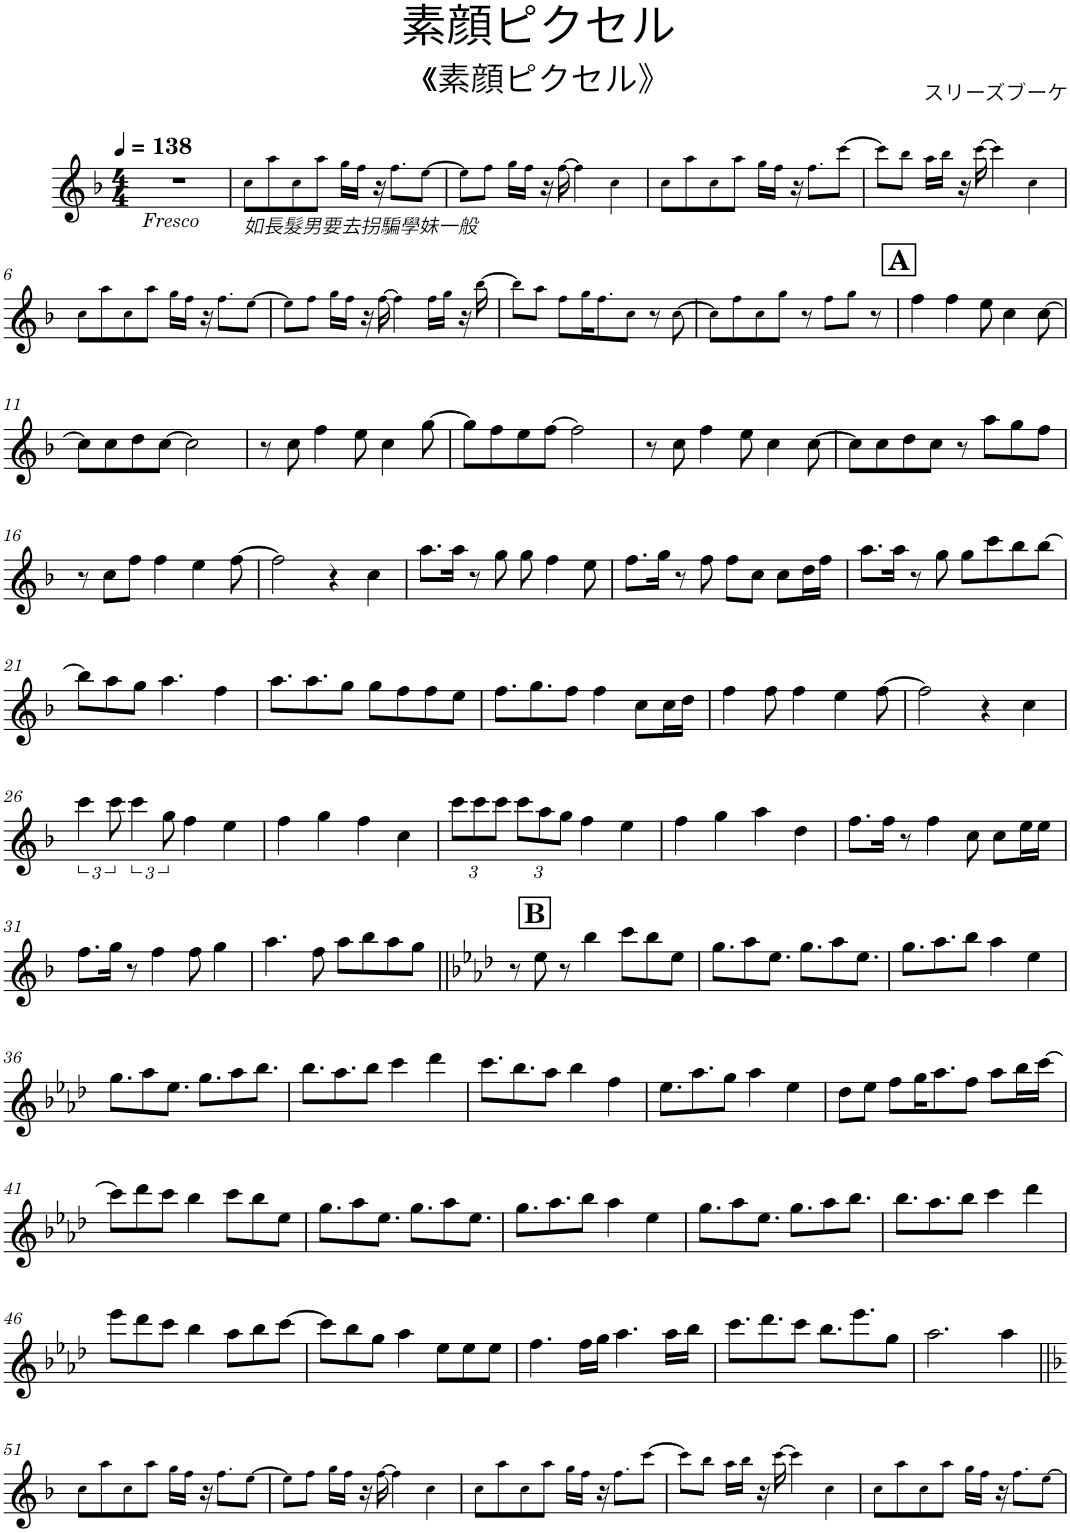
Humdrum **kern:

**kern
*part1
*staff1
*I"Piano
*I'Pno.
*clefG2
*k[b-]
*M4/4
*MM138
=1
1r
=2
!LO:TX:b:i:t=如長髮男要去拐騙學妹一般
!LO:TX:b:i:t=Fresco
8cc!\L
8aa!\
8cc!\
8aa!\J
16gg!\LL
16ff!\JJ
16r
8.ff!\L
[8ee!\J
=3
8ee!\L]
8ff!\J
16gg!\LL
16ff!\JJ
16r
[16ff!\
4ff!\]
4cc!\
=4
8cc!\L
8aa!\
8cc!\
8aa!\J
16gg!\LL
16ff!\JJ
16r
8.ff!\L
[8ccc!\J
=5
8ccc!\L]
8bb-!\J
16aa!\LL
16bb-!\JJ
16r
[16ccc!\
4ccc!\]
4cc!\
!!LO:LB:g=z
=6
8cc!\L
8aa!\
8cc!\
8aa!\J
16gg!\LL
16ff!\JJ
16r
8.ff!\L
[8ee!\J
=7
8ee!\L]
8ff!\J
16gg!\LL
16ff!\JJ
16r
[16ff!\
4ff!\]
16ff!\LL
16gg!\JJ
16r
[16bb-!\
=8
8bb-!\L]
8aa!\J
8ff!\L
16gg!\K
8.ff!\
8cc!\J
8r
[8cc!\
=9
8cc!\L]
8ff!\
8cc!\
8gg!\J
8r
8ff!\L
8gg!\J
8r
!!LO:REH:place=s1:a:B:cj:fs=14:t=A
=10
4ff\
4ff\
8ee\
4cc\
[8cc\
!!LO:LB:g=z
=11
8cc\L]
8cc\
8dd\
[8cc\J
2cc\]
=12
8r
8cc\
4ff\
8ee\
4cc\
[8gg\
=13
8gg\L]
8ff\
8ee\
[8ff\J
2ff\]
=14
8r
8cc\
4ff\
8ee\
4cc\
[8cc\
=15
8cc\L]
8cc\
8dd\
8cc\J
8r
8aa\L
8gg\
8ff\J
!!LO:LB:g=z
=16
8r
8cc\L
8ff\J
4ff\
4ee\
[8ff\
=17
2ff\]
4r
4cc\
=18
8.aa\L
16aa\Jk
8r
8gg\
8gg\
4ff\
8ee\
=19
8.ff\L
16gg\Jk
8r
8ff\
8ff\L
8cc\J
8cc\L
16dd\L
16ff\JJ
=20
8.aa\L
16aa\Jk
8r
8gg\
8gg\L
8ccc\
8bb-\
[8bb-\J
!!LO:LB:g=z
=21
8bb-\L]
8aa\
8gg\J
4.aa\
4ff\
=22
8.aa\L
8.aa\
8gg\J
8gg\L
8ff\
8ff\
8ee\J
=23
8.ff\L
8.gg\
8ff\J
4ff\
8cc\L
16cc\L
16dd\JJ
=24
4ff\
8ff\
4ff\
4ee\
[8ff\
=25
2ff\]
4r
4cc\
!!LO:LB:g=z
=26
6ccc\
12ccc\
6ccc\
12gg\
4ff\
4ee\
=27
4ff\
4gg\
4ff\
4cc\
=28
*Xbrackettup
12ccc\L
12ccc\
12ccc\J
12ccc\L
12aa\
12gg\J
4ff\
4ee\
=29
4ff\
4gg\
4aa\
4dd\
=30
8.ff\L
16ff\Jk
8r
4ff\
8cc\
8cc\L
16ee\L
16ee\JJ
!!LO:LB:g=z
=31
8.ff\L
16gg\Jk
8r
4ff\
8ff\
4gg\
=32
4.aa\
8ff\
8aa\L
8bb-\
8aa\
8gg\J
!!LO:REH:place=s1:a:B:cj:fs=14:t=B:qo=0.5
=33||
*k[b-e-a-d-]
8r
8ee-\
8r
4bb-\
8ccc\L
8bb-\
8ee-\J
=34
8.gg\L
8aa-\
8.ee-\J
8.gg\L
8aa-\
8.ee-\J
=35
8.gg\L
8.aa-\
8bb-\J
4aa-\
4ee-\
!!LO:LB:g=z
=36
8.gg\L
8aa-\
8.ee-\J
8.gg\L
8aa-\
8.bb-\J
=37
8.bb-\L
8.aa-\
8bb-\J
4ccc\
4ddd-\
=38
8.ccc\L
8.bb-\
8aa-\J
4bb-\
4ff\
=39
8.ee-\L
8.aa-\
8gg\J
4aa-\
4ee-\
=40
8dd-\L
8ee-\J
8ff\L
16gg\K
8.aa-\
8ff\J
8aa-\L
16bb-\L
[16ccc\JJ
!!LO:LB:g=z
=41
8ccc\L]
8ddd-\
8ccc\J
4bb-\
8ccc\L
8bb-\
8ee-\J
=42
8.gg\L
8aa-\
8.ee-\J
8.gg\L
8aa-\
8.ee-\J
=43
8.gg\L
8.aa-\
8bb-\J
4aa-\
4ee-\
=44
8.gg\L
8aa-\
8.ee-\J
8.gg\L
8aa-\
8.bb-\J
=45
8.bb-\L
8.aa-\
8bb-\J
4ccc\
4ddd-\
!!LO:LB:g=z
=46
8eee-\L
8ddd-\
8ccc\J
4bb-\
8aa-\L
8bb-\
[8ccc\J
=47
8ccc\L]
8bb-\
8gg\J
4aa-\
8ee-\L
8ee-\
8ee-\J
=48
4.ff\
16ff\LL
16gg\JJ
4.aa-\
16aa-\LL
16bb-\JJ
=49
8.ccc\L
8.ddd-\
8ccc\J
8.bb-\L
8.eee-\
8gg\J
=50
2.aa-\
4aa-\
!!LO:LB:g=z
=51||
*k[b-]
8cc!\L
8aa!\
8cc!\
8aa!\J
16gg!\LL
16ff!\JJ
16r
8.ff!\L
[8ee!\J
=52
8ee!\L]
8ff!\J
16gg!\LL
16ff!\JJ
16r
[16ff!\
4ff!\]
4cc!\
=53
8cc!\L
8aa!\
8cc!\
8aa!\J
16gg!\LL
16ff!\JJ
16r
8.ff!\L
[8ccc!\J
=54
8ccc!\L]
8bb-!\J
16aa!\LL
16bb-!\JJ
16r
[16ccc!\
4ccc!\]
4cc!\
=55
8cc!\L
8aa!\
8cc!\
8aa!\J
16gg!\LL
16ff!\JJ
16r
8.ff!\L
[8ee!\J
=
*-
